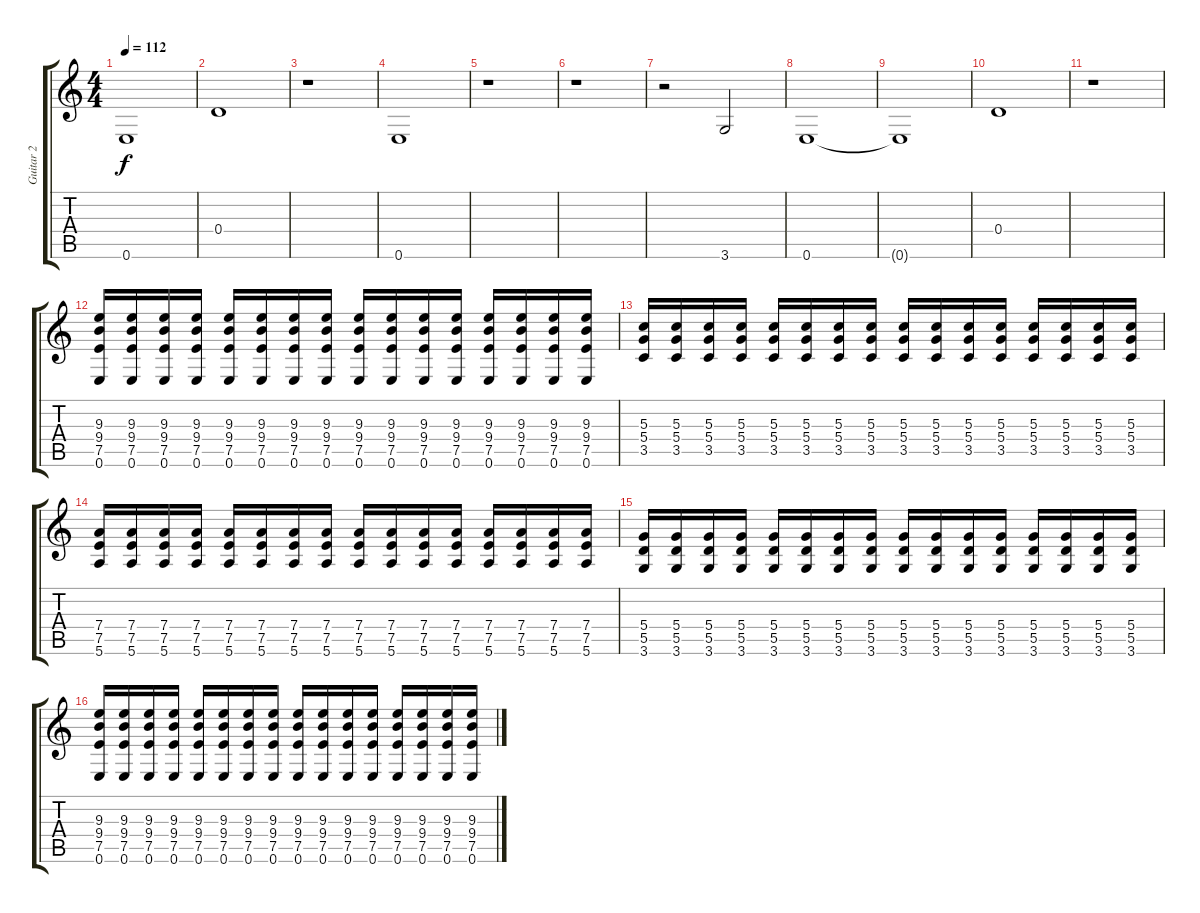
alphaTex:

\track ("Guitar 2" "Guitar 2") {instrument distortionguitar}
\staff {score tabs}
\tuning (E4 B3 G3 D3 A2 E2) {hide}
\ts (4 4)
\tempo 112
\clef g2
\ks c
0.6{t}.1{dy f} |
0.4.1 |
r.1 |
0.6.1 |
r.1 |
r.1 |
r.2 3.6.2 |
0.6.1 |
0.6{t}.1 |
0.4.1 |
r.1 |
(9.3 9.4 7.5 0.6).16 (9.3 9.4 7.5 0.6).16 (9.3 9.4 7.5 0.6).16 (9.3 9.4 7.5 0.6).16 (9.3 9.4 7.5 0.6).16 (9.3 9.4 7.5 0.6).16 (9.3 9.4 7.5 0.6).16 (9.3 9.4 7.5 0.6).16 (9.3 9.4 7.5 0.6).16 (9.3 9.4 7.5 0.6).16 (9.3 9.4 7.5 0.6).16 (9.3 9.4 7.5 0.6).16 (9.3 9.4 7.5 0.6).16 (9.3 9.4 7.5 0.6).16 (9.3 9.4 7.5 0.6).16 (9.3 9.4 7.5 0.6).16 |
(5.3 5.4 3.5).16 (5.3 5.4 3.5).16 (5.3 5.4 3.5).16 (5.3 5.4 3.5).16 (5.3 5.4 3.5).16 (5.3 5.4 3.5).16 (5.3 5.4 3.5).16 (5.3 5.4 3.5).16 (5.3 5.4 3.5).16 (5.3 5.4 3.5).16 (5.3 5.4 3.5).16 (5.3 5.4 3.5).16 (5.3 5.4 3.5).16 (5.3 5.4 3.5).16 (5.3 5.4 3.5).16 (5.3 5.4 3.5).16 |
(7.4 7.5 5.6).16 (7.4 7.5 5.6).16 (7.4 7.5 5.6).16 (7.4 7.5 5.6).16 (7.4 7.5 5.6).16 (7.4 7.5 5.6).16 (7.4 7.5 5.6).16 (7.4 7.5 5.6).16 (7.4 7.5 5.6).16 (7.4 7.5 5.6).16 (7.4 7.5 5.6).16 (7.4 7.5 5.6).16 (7.4 7.5 5.6).16 (7.4 7.5 5.6).16 (7.4 7.5 5.6).16 (7.4 7.5 5.6).16 |
(5.4 5.5 3.6).16 (5.4 5.5 3.6).16 (5.4 5.5 3.6).16 (5.4 5.5 3.6).16 (5.4 5.5 3.6).16 (5.4 5.5 3.6).16 (5.4 5.5 3.6).16 (5.4 5.5 3.6).16 (5.4 5.5 3.6).16 (5.4 5.5 3.6).16 (5.4 5.5 3.6).16 (5.4 5.5 3.6).16 (5.4 5.5 3.6).16 (5.4 5.5 3.6).16 (5.4 5.5 3.6).16 (5.4 5.5 3.6).16 |
(9.3 9.4 7.5 0.6).16 (9.3 9.4 7.5 0.6).16 (9.3 9.4 7.5 0.6).16 (9.3 9.4 7.5 0.6).16 (9.3 9.4 7.5 0.6).16 (9.3 9.4 7.5 0.6).16 (9.3 9.4 7.5 0.6).16 (9.3 9.4 7.5 0.6).16 (9.3 9.4 7.5 0.6).16 (9.3 9.4 7.5 0.6).16 (9.3 9.4 7.5 0.6).16 (9.3 9.4 7.5 0.6).16 (9.3 9.4 7.5 0.6).16 (9.3 9.4 7.5 0.6).16 (9.3 9.4 7.5 0.6).16 (9.3 9.4 7.5 0.6).16
